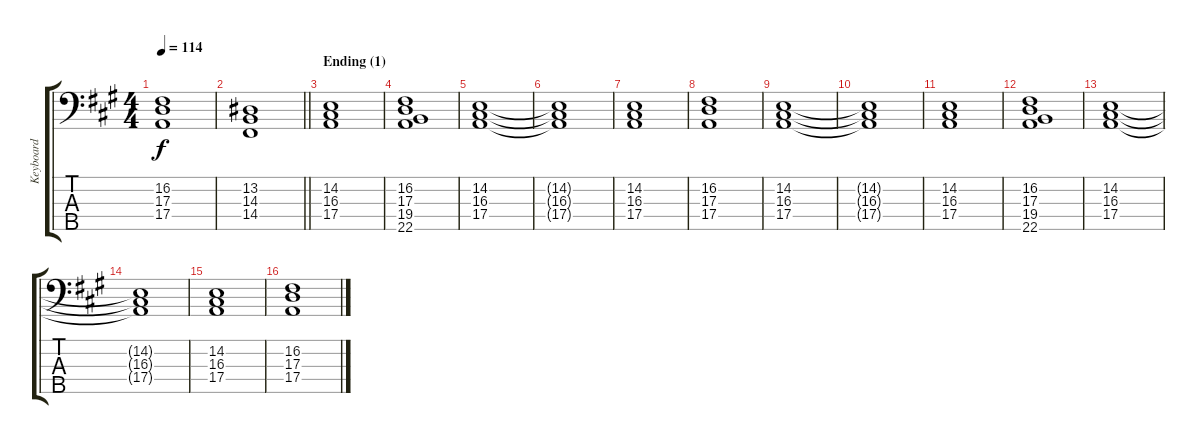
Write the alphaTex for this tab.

\track ("Keyboard" "Keyboard") {instrument drawbarorgan}
\staff {score tabs}
\tuning (G2 D2 A1 E1 B0) {hide}
\ts (4 4)
\tempo 114
\clef f4
\ks a
(16.2 17.3 17.4).1{dy f} |
\barLineRight lightlight
(13.2 14.3 14.4).1 |
\section ("" "Ending (1)")
(14.2 16.3 17.4).1 |
(16.2 17.3 19.4 22.5).1 |
(14.2 16.3 17.4).1 |
(14.2{t} 16.3{t} 17.4{t}).1 |
(14.2 16.3 17.4).1 |
(16.2 17.3 17.4).1 |
(14.2 16.3 17.4).1 |
(14.2{t} 16.3{t} 17.4{t}).1 |
(14.2 16.3 17.4).1 |
(16.2 17.3 19.4 22.5).1 |
(14.2 16.3 17.4).1 |
(14.2{t} 16.3{t} 17.4{t}).1 |
(14.2 16.3 17.4).1 |
(16.2 17.3 17.4).1
